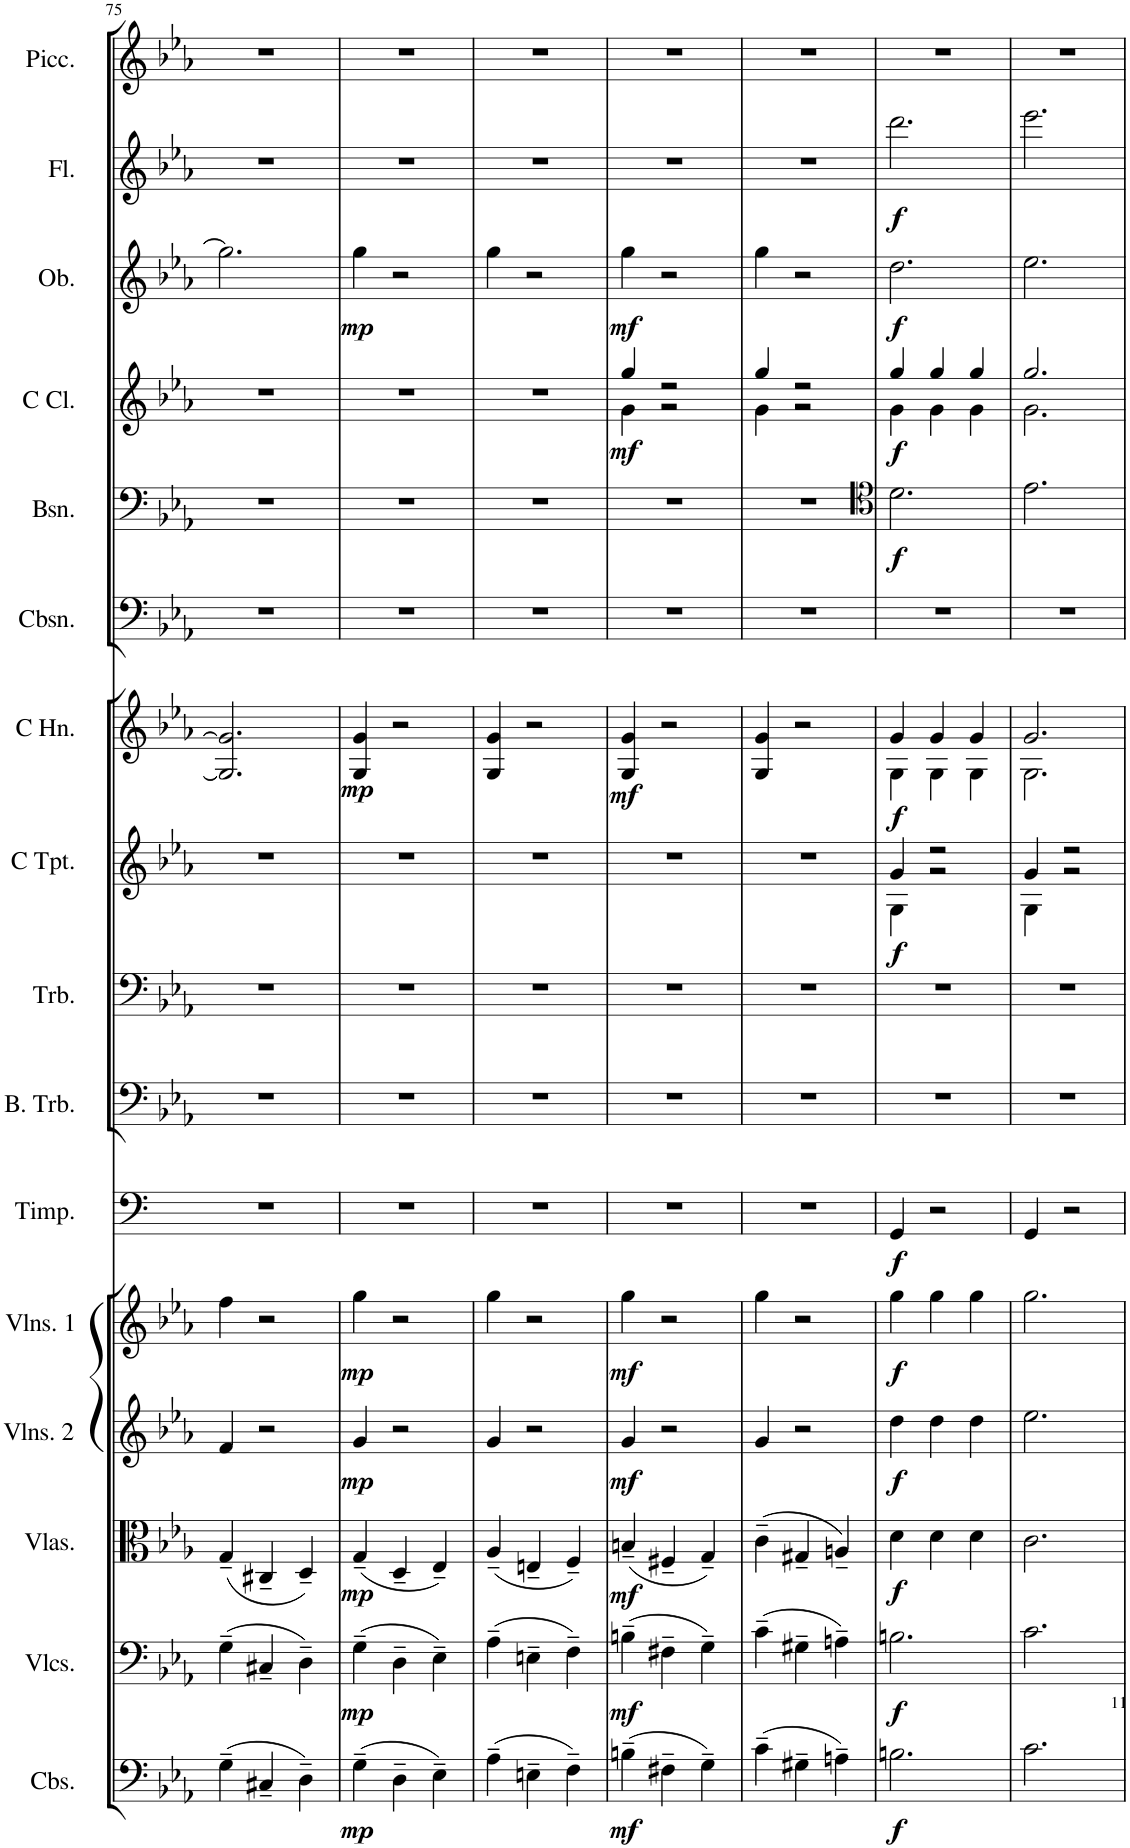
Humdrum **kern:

**kern	**dynam	**kern	**dynam	**kern	**dynam	**kern	**dynam	**kern	**dynam	**kern	**dynam	**kern	**kern	**kern	**dynam	**kern	**dynam	**kern	**kern	**dynam	**kern	**dynam	**kern	**dynam	**kern	**dynam	**kern
*part16	*part16	*part15	*part15	*part14	*part14	*part13	*part13	*part12	*part12	*part11	*part11	*part10	*part9	*part8	*part8	*part7	*part7	*part6	*part5	*part5	*part4	*part4	*part3	*part3	*part2	*part2	*part1
*staff16	*staff16	*staff15	*staff15	*staff14	*staff14	*staff13	*staff13	*staff12	*staff12	*staff11	*staff11	*staff10	*staff9	*staff8	*staff8	*staff7	*staff7	*staff6	*staff5	*staff5	*staff4	*staff4	*staff3	*staff3	*staff2	*staff2	*staff1
*I"Contrabasses	*	*I"Violoncellos	*	*I"Violas	*	*I"Violins 2	*	*I"Violins 1	*	*I"Timpani	*	*I"Bass Trombone	*I"Trombone	*I"C Trumpet	*	*I"C Horns	*	*I"Contrabassoon	*I"Bassoon	*	*I"C Clarinet	*	*I"Oboe	*	*I"Flute	*	*I"Piccolo
*I'Cbs.	*	*I'Vlcs.	*	*I'Vlas.	*	*I'Vlns. 2	*	*I'Vlns. 1	*	*I'Timp.	*	*I'B. Trb.	*I'Trb.	*I'C Tpt.	*	*I'C Hn.	*	*I'Cbsn.	*I'Bsn.	*	*I'C Cl.	*	*I'Ob.	*	*I'Fl.	*	*I'Picc.
!!LO:PB:g=z
*clefF4	*	*clefF4	*	*clefC3	*	*clefG2	*	*clefG2	*	*clefF4	*	*clefF4	*clefF4	*clefG2	*	*clefG2	*	*clefF4	*clefF4	*	*clefG2	*	*clefG2	*	*clefG2	*	*clefG2
*Trd7c12	*	*	*	*	*	*	*	*	*	*	*	*	*	*Trd1c2	*	*Trd4c7	*	*Trd7c12	*	*	*Trd1c2	*	*	*	*	*	*Trd-7c-12
*k[b-e-a-]	*	*k[b-e-a-]	*	*k[b-e-a-]	*	*k[b-e-a-]	*	*k[b-e-a-]	*	*k[]	*	*k[b-e-a-]	*k[b-e-a-]	*k[b-e-a-]	*	*k[b-e-a-]	*	*k[b-e-a-]	*k[b-e-a-]	*	*k[b-e-a-]	*	*k[b-e-a-]	*	*k[b-e-a-]	*	*k[b-e-a-]
*M3/4	*	*M3/4	*	*M3/4	*	*M3/4	*	*M3/4	*	*M3/4	*	*M3/4	*M3/4	*M3/4	*	*M3/4	*	*M3/4	*M3/4	*	*M3/4	*	*M3/4	*	*M3/4	*	*M3/4
=75	=75	=75	=75	=75	=75	=75	=75	=75	=75	=75	=75	=75	=75	=75	=75	=75	=75	=75	=75	=75	=75	=75	=75	=75	=75	=75	=75
(4G~\	.	(4G~\	.	(4G~/	.	4f/	.	4ff\	.	2.r	.	2.r	2.r	2.r	.	2.G/] 2.g/]	.	2.r	2.r	.	2.r	.	2.gg\]	.	2.r	.	2.r
4C#X~/	.	4C#X~/	.	4C#X~/	.	2r	.	2r	.	.	.	.	.	.	.	.	.	.	.	.	.	.	.	.	.	.	.
4D~\)	.	4D~\)	.	4D~/)	.	.	.	.	.	.	.	.	.	.	.	.	.	.	.	.	.	.	.	.	.	.	.
=76	=76	=76	=76	=76	=76	=76	=76	=76	=76	=76	=76	=76	=76	=76	=76	=76	=76	=76	=76	=76	=76	=76	=76	=76	=76	=76	=76
!	!LO:DY:b	!	!LO:DY:b	!	!LO:DY:b	!	!LO:DY:b	!	!LO:DY:b	!	!	!	!	!	!	!	!LO:DY:b	!	!	!	!	!	!	!LO:DY:b	!	!	!
(4G~\	mp	(4G~\	mp	(4G~/	mp	4g/	mp	4gg\	mp	2.r	.	2.r	2.r	2.r	.	4G/ 4g/	mp	2.r	2.r	.	2.r	.	4gg\	mp	2.r	.	2.r
4D~\	.	4D~\	.	4D~/	.	2r	.	2r	.	.	.	.	.	.	.	2r	.	.	.	.	.	.	2r	.	.	.	.
4E-~\)	.	4E-~\)	.	4E-~/)	.	.	.	.	.	.	.	.	.	.	.	.	.	.	.	.	.	.	.	.	.	.	.
=77	=77	=77	=77	=77	=77	=77	=77	=77	=77	=77	=77	=77	=77	=77	=77	=77	=77	=77	=77	=77	=77	=77	=77	=77	=77	=77	=77
(4A-~\	.	(4A-~\	.	(4A-~/	.	4g/	.	4gg\	.	2.r	.	2.r	2.r	2.r	.	4G/ 4g/	.	2.r	2.r	.	2.r	.	4gg\	.	2.r	.	2.r
4En~\	.	4En~\	.	4En~/	.	2r	.	2r	.	.	.	.	.	.	.	2r	.	.	.	.	.	.	2r	.	.	.	.
4F~\)	.	4F~\)	.	4F~/)	.	.	.	.	.	.	.	.	.	.	.	.	.	.	.	.	.	.	.	.	.	.	.
=78	=78	=78	=78	=78	=78	=78	=78	=78	=78	=78	=78	=78	=78	=78	=78	=78	=78	=78	=78	=78	=78	=78	=78	=78	=78	=78	=78
*	*	*	*	*	*	*	*	*	*	*	*	*	*	*	*	*	*	*	*	*	*^	*	*	*	*	*	*
!	!LO:DY:b	!	!LO:DY:b	!	!LO:DY:b	!	!LO:DY:b	!	!LO:DY:b	!	!	!	!	!	!	!	!LO:DY:b	!	!	!	!	!	!LO:DY:b	!	!LO:DY:b	!	!	!
(4Bn~\	mf	(4Bn~\	mf	(4Bn~/	mf	4g/	mf	4gg\	mf	2.r	.	2.r	2.r	2.r	.	4G/ 4g/	mf	2.r	2.r	.	4gg/	4g\	mf	4gg\	mf	2.r	.	2.r
4F#X~\	.	4F#X~\	.	4F#X~/	.	2r	.	2r	.	.	.	.	.	.	.	2r	.	.	.	.	2r	2r	.	2r	.	.	.	.
4G~\)	.	4G~\)	.	4G~/)	.	.	.	.	.	.	.	.	.	.	.	.	.	.	.	.	.	.	.	.	.	.	.	.
=79	=79	=79	=79	=79	=79	=79	=79	=79	=79	=79	=79	=79	=79	=79	=79	=79	=79	=79	=79	=79	=79	=79	=79	=79	=79	=79	=79	=79
(4c~\	.	(4c~\	.	(4c~\	.	4g/	.	4gg\	.	2.r	.	2.r	2.r	2.r	.	4G/ 4g/	.	2.r	2.r	.	4gg/	4g\	.	4gg\	.	2.r	.	2.r
4G#X~\	.	4G#X~\	.	4G#X~/	.	2r	.	2r	.	.	.	.	.	.	.	2r	.	.	.	.	2r	2r	.	2r	.	.	.	.
4An~\)	.	4An~\)	.	4An~/)	.	.	.	.	.	.	.	.	.	.	.	.	.	.	.	.	.	.	.	.	.	.	.	.
=80	=80	=80	=80	=80	=80	=80	=80	=80	=80	=80	=80	=80	=80	=80	=80	=80	=80	=80	=80	=80	=80	=80	=80	=80	=80	=80	=80	=80
*	*	*	*	*	*	*	*	*	*	*	*	*	*	*	*	*	*	*	*clefC4	*	*	*	*	*	*	*	*	*
*	*	*	*	*	*	*	*	*	*	*	*	*	*	*^	*	*^	*	*	*	*	*	*	*	*	*	*	*	*
!	!LO:DY:b	!	!LO:DY:b	!	!LO:DY:b	!	!LO:DY:b	!	!LO:DY:b	!	!LO:DY:b	!	!	!	!	!LO:DY:b	!	!	!LO:DY:b	!	!	!LO:DY:b	!	!	!LO:DY:b	!	!LO:DY:b	!	!LO:DY:b	!
2.Bn\	f	2.Bn\	f	4d\	f	4dd\	f	4gg\	f	4GG/	f	2.r	2.r	4g/	4G\	f	4g/	4G\	f	2.r	2.d\	f	4gg/	4g\	f	2.dd\	f	2.ddd\	f	2.r
.	.	.	.	4d\	.	4dd\	.	4gg\	.	2r	.	.	.	2r	2r	.	4g/	4G\	.	.	.	.	4gg/	4g\	.	.	.	.	.	.
.	.	.	.	4d\	.	4dd\	.	4gg\	.	.	.	.	.	.	.	.	4g/	4G\	.	.	.	.	4gg/	4g\	.	.	.	.	.	.
=81	=81	=81	=81	=81	=81	=81	=81	=81	=81	=81	=81	=81	=81	=81	=81	=81	=81	=81	=81	=81	=81	=81	=81	=81	=81	=81	=81	=81	=81	=81
2.c\	.	2.c\	.	2.c\	.	2.ee-\	.	2.gg\	.	4GG/	.	2.r	2.r	4g/	4G\	.	2.g/	2.G\	.	2.r	2.e-\	.	2.gg/	2.g\	.	2.ee-\	.	2.eee-\	.	2.r
.	.	.	.	.	.	.	.	.	.	2r	.	.	.	2r	2r	.	.	.	.	.	.	.	.	.	.	.	.	.	.	.
*	*	*	*	*	*	*	*	*	*	*	*	*	*	*v	*v	*	*	*	*	*	*	*	*v	*v	*	*	*	*	*	*
*	*	*	*	*	*	*	*	*	*	*	*	*	*	*	*	*v	*v	*	*	*	*	*	*	*	*	*	*	*
=	=	=	=	=	=	=	=	=	=	=	=	=	=	=	=	=	=	=	=	=	=	=	=	=	=	=	=
*-	*-	*-	*-	*-	*-	*-	*-	*-	*-	*-	*-	*-	*-	*-	*-	*-	*-	*-	*-	*-	*-	*-	*-	*-	*-	*-	*-
